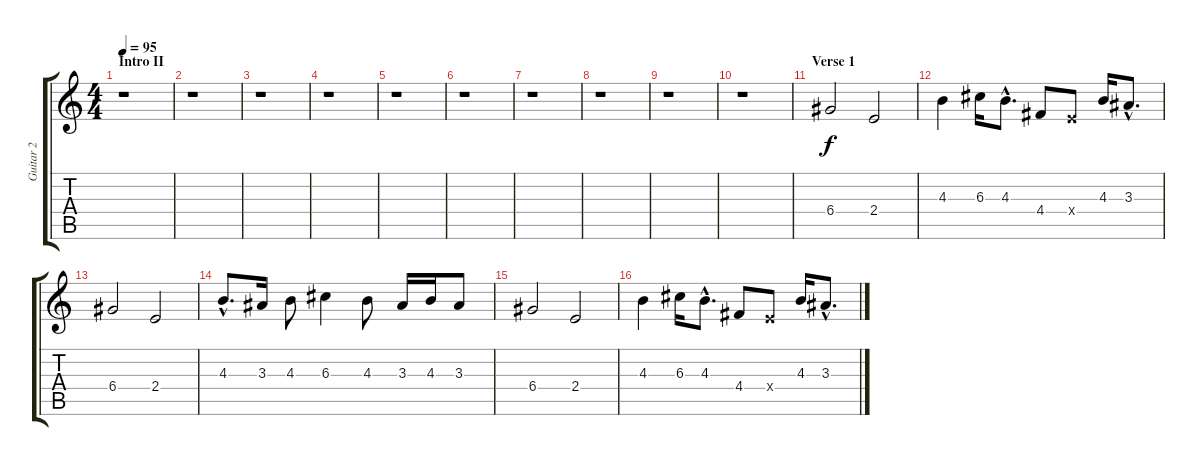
\track ("Guitar 2" "Guitar 2") {instrument overdrivenguitar}
\staff {score tabs}
\tuning (E4 B3 G3 D3 A2 E2) {hide}
\ts (4 4)
\section ("" "Intro II")
\tempo 95
\clef g2
\ks c
r.1{dy f} |
r.1 |
r.1 |
r.1 |
r.1 |
r.1 |
r.1 |
r.1 |
r.1 |
r.1 |
\section ("" "Verse 1")
6.4.2 2.4.2 |
4.3.4 6.3.16 4.3{hac}.8{d} 4.4.8 2.4{x}.8 4.3.16 3.3{hac}.8{d} |
6.4.2 2.4.2 |
4.3{hac}.8{d} 3.3.16 4.3.8 6.3.4 4.3.8 3.3.16 4.3.16 3.3.8 |
6.4.2 2.4.2 |
4.3.4 6.3.16 4.3{hac}.8{d} 4.4.8 2.4{x}.8 4.3.16 3.3{hac}.8{d}
